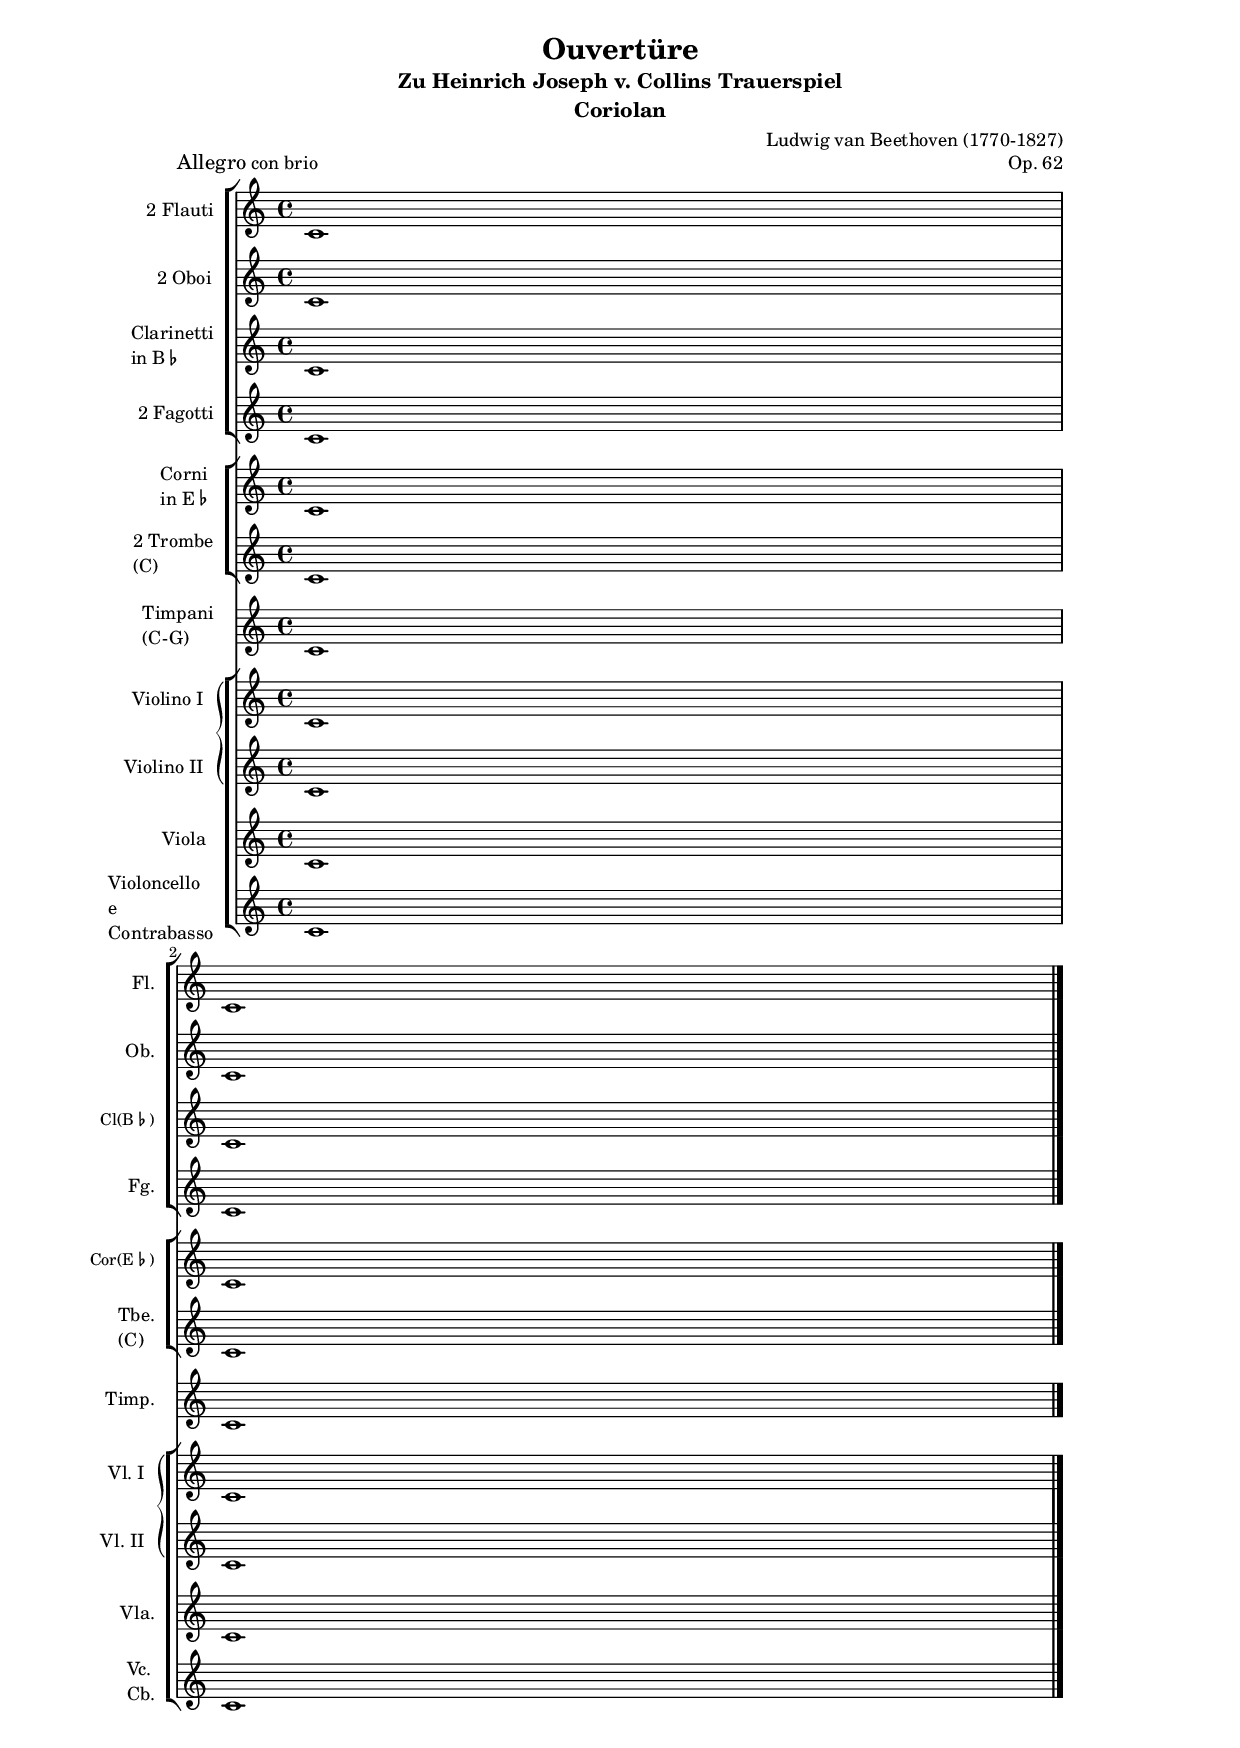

\version "2.6.0"


% Ugh, we need to override some LaTeX titling stuff
\header {
  title =	"Ouvertüre"
  subtitle =	"Zu Heinrich Joseph v. Collins Trauerspiel"
  subsubtitle =	\markup { \large \bold "Coriolan" }
  opus = "Op. 62"
  piece = \markup { \large Allegro con brio }
  composer = 	 "Ludwig van Beethoven (1770-1827)"

texidoc = "@cindex Orchestra Score
@cindex Coriolan Score
In an orchestral score (Beethoven's Coriolan overture), there are 
different instrument groups, and some of the instruments may be
transposed. Instruments are indicated either with a long or short name.
" }

#(set-global-staff-size 16)

raisedFlat = \markup { \raise #0.4 \smaller \smaller \flat  }



flauti =  \relative c' {
  \set Staff.instrument = #"2 Flauti"
  \set Staff.instr = #"Fl."
  \time 4/4
  c1 
  \break c
%  \break c
%  \break c
  \bar"|."
}

oboi =  \relative c' {
  \set Staff.instrument = #"2 Oboi"
  \set Staff.instr = #"Ob."
  c1 c
}

clarinetti =  \relative c' {
    \set Staff.instrument = \markup { \column { "Clarinetti" \line { "in B" \raisedFlat } } }
    \set Staff.instr = \markup { \smaller  { "Cl(B" \raisedFlat ")" } }

  c1 c
}

fagotti =  \relative c' {
  \set Staff.instrument = #"2 Fagotti"
  \set Staff.instr = #"Fg."
  c1 c
}

corni =  \relative c' {
    \set Staff.instrument = \markup { \column { "Corni" \line { "in E" \raisedFlat } } }
    \set Staff.instr = \markup { \smaller  { "Cor(E" \raisedFlat ")" } }

  c1 c
}

trombe =  \relative c' {
  \set Staff.instrument = \markup \column { "2 Trombe" "(C)" }
  \set Staff.instr = \markup \column {  "Tbe." "(C)" }

  c1 c
}

timpani =  \relative c' {
  \set Staff.instrument = \markup \column { "Timpani" "(C-G)" }
  \set Staff.instr = #"Timp."

  c1 c
}

violinoI =  \relative c' {
  \set Staff.instrument = #"Violino I  "
  \set Staff.instr = #"Vl. I  "
  c1 c
}

violinoII =  \relative c' {
  \set Staff.instrument = #"Violino II  "
  \set Staff.instr = #"Vl. II  "
  c1 c
}

viola =  \relative c' {
  \set Staff.instrument = #"Viola"
  \set Staff.instr = #"Vla."
  c1 c 
  %c
}

violoncello =  \relative c' {
  \set Staff.instrument = \markup \column { "Violoncello" "e" "Contrabasso" }
  \set Staff.instr = \markup \column {  "Vc." "Cb." }
  c1 c
}


\paper {
    indent=10.0\mm
    linewidth=150.0\mm
    raggedbottom = ##t 
}

#(set-global-staff-size 16)
\book {
    \score {
      << 
	\context StaffGroup ="legni" << 
	  \context Staff ="flauti" \flauti
	  \context Staff ="oboi" \oboi
	  \context Staff ="clarinetti" \clarinetti 
	  \context Staff ="fagotti" \fagotti 
	>>
	\context StaffGroup ="ottoni" <<
	  \context Staff ="corni" \corni
	  \context Staff ="trombe" \trombe
	>>
	\context StaffGroup ="timpani" <<
	  \context Staff ="timpani" \timpani
	 { 
	   \skip 1 
	   % Hmm: this forces a staff-bracket, that's good!
	   % However, I can't find where is decided on staff-bracket yes/no
	 }
	>>
	\context StaffGroup ="archi" <<
	  \context GrandStaff ="violini" <<
	    \context Staff ="violinoI" \violinoI
	    \context Staff ="violinoII" \violinoII
	  >>
	  \context Staff ="viola" \viola
	  \context Staff ="violoncello" \violoncello
	>>
      >>
      \layout {
	  \context {
	      \RemoveEmptyStaffContext
	  }
	  \context {
	      \Score
	      \override TimeSignature #'style = #'C
	  }
      }
    }
    % this is ignored?
    \paper {
	indent=10.0\mm
	linewidth=150.0\mm
    }
}

%% Local Variables:
%% coding: utf-8
%% End:
